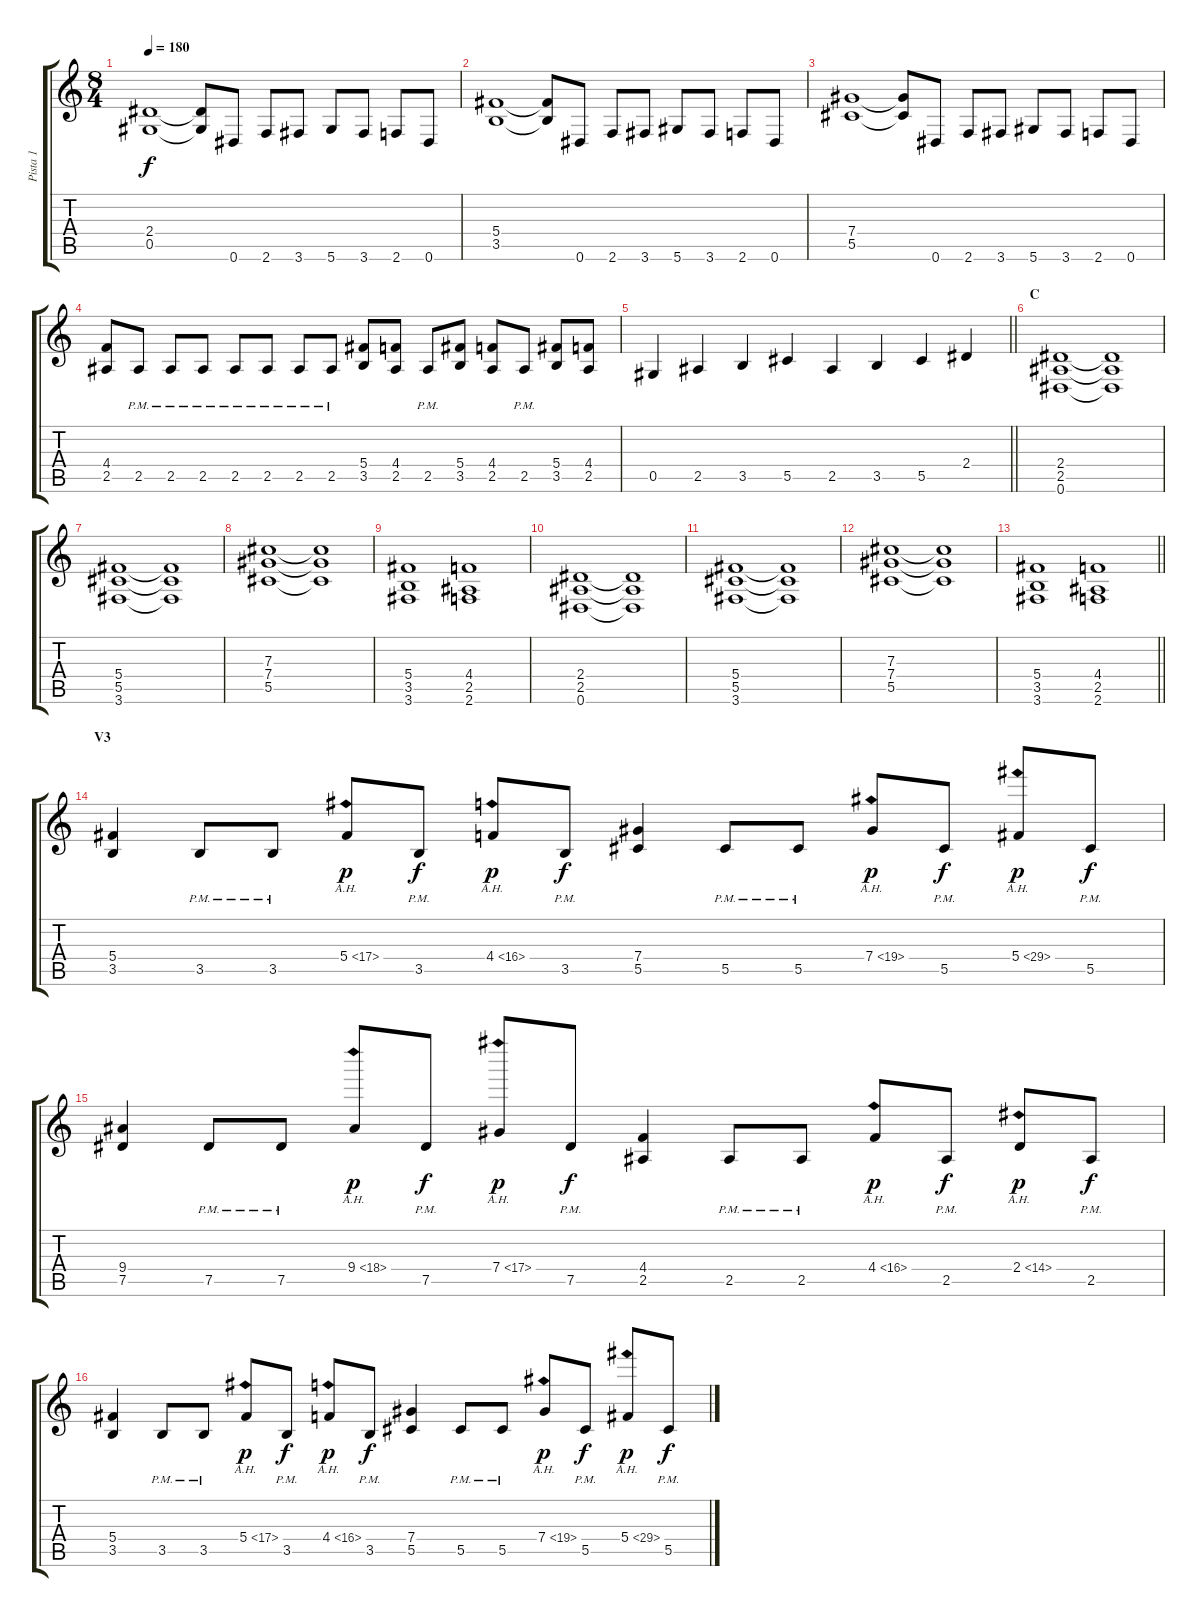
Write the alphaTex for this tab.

\track ("Pista 1" "Pista 1") {instrument distortionguitar}
\staff {score tabs}
\tuning (Eb4 Bb3 Gb3 Db3 Ab2 Eb2) {hide}
\ts (8 4)
\tempo 180
\clef g2
\ks c
(2.4 0.5).1{dy f} (2.4{t} 0.5{t}).8 0.6.8 2.6.8 3.6.8 5.6.8 3.6.8 2.6.8 0.6.8 |
(5.4 3.5).1 (5.4{t} 3.5{t}).8 0.6.8 2.6.8 3.6.8 5.6.8 3.6.8 2.6.8 0.6.8 |
(7.4 5.5).1 (7.4{t} 5.5{t}).8 0.6.8 2.6.8 3.6.8 5.6.8 3.6.8 2.6.8 0.6.8 |
(4.4 2.5).8 2.5{pm}.8 2.5{pm}.8 2.5{pm}.8 2.5{pm}.8 2.5{pm}.8 2.5{pm}.8 2.5{pm}.8 (5.4 3.5).8 (4.4 2.5).8 2.5{pm}.8 (5.4 3.5).8 (4.4 2.5).8 2.5{pm}.8 (5.4 3.5).8 (4.4 2.5).8 |
\barLineRight lightlight
0.5.4 2.5.4 3.5.4 5.5.4 2.5.4 3.5.4 5.5.4 2.4.4 |
\section ("" "C")
(2.4 2.5 0.6).1 (2.4{t} 2.5{t} 0.6{t}).1 |
(5.4 5.5 3.6).1 (5.4{t} 5.5{t} 3.6{t}).1 |
(7.3 7.4 5.5).1 (7.3{t} 7.4{t} 5.5{t}).1 |
(5.4 3.5 3.6).1 (4.4 2.5 2.6).1 |
(2.4 2.5 0.6).1 (2.4{t} 2.5{t} 0.6{t}).1 |
(5.4 5.5 3.6).1 (5.4{t} 5.5{t} 3.6{t}).1 |
(7.3 7.4 5.5).1 (7.3{t} 7.4{t} 5.5{t}).1 |
\barLineRight lightlight
(5.4 3.5 3.6).1 (4.4 2.5 2.6).1 |
\section ("" "V3")
(5.4 3.5).4 3.5{pm}.8 3.5{pm}.8 5.4{ah 12}.8{dy p} 3.5{pm}.8{dy f} 4.4{ah 12}.8{dy p} 3.5{pm}.8{dy f} (7.4 5.5).4 5.5{pm}.8 5.5{pm}.8 7.4{ah 12}.8{dy p} 5.5{pm}.8{dy f} 5.4{ah 24}.8{dy p} 5.5{pm}.8{dy f} |
(9.4 7.5).4 7.5{pm}.8 7.5{pm}.8 9.4{ah 9}.8{dy p} 7.5{pm}.8{dy f} 7.4{ah 10}.8{dy p} 7.5{pm}.8{dy f} (4.4 2.5).4 2.5{pm}.8 2.5{pm}.8 4.4{ah 12}.8{dy p} 2.5{pm}.8{dy f} 2.4{ah 12}.8{dy p} 2.5{pm}.8{dy f} |
(5.4 3.5).4 3.5{pm}.8 3.5{pm}.8 5.4{ah 12}.8{dy p} 3.5{pm}.8{dy f} 4.4{ah 12}.8{dy p} 3.5{pm}.8{dy f} (7.4 5.5).4 5.5{pm}.8 5.5{pm}.8 7.4{ah 12}.8{dy p} 5.5{pm}.8{dy f} 5.4{ah 24}.8{dy p} 5.5{pm}.8{dy f}
